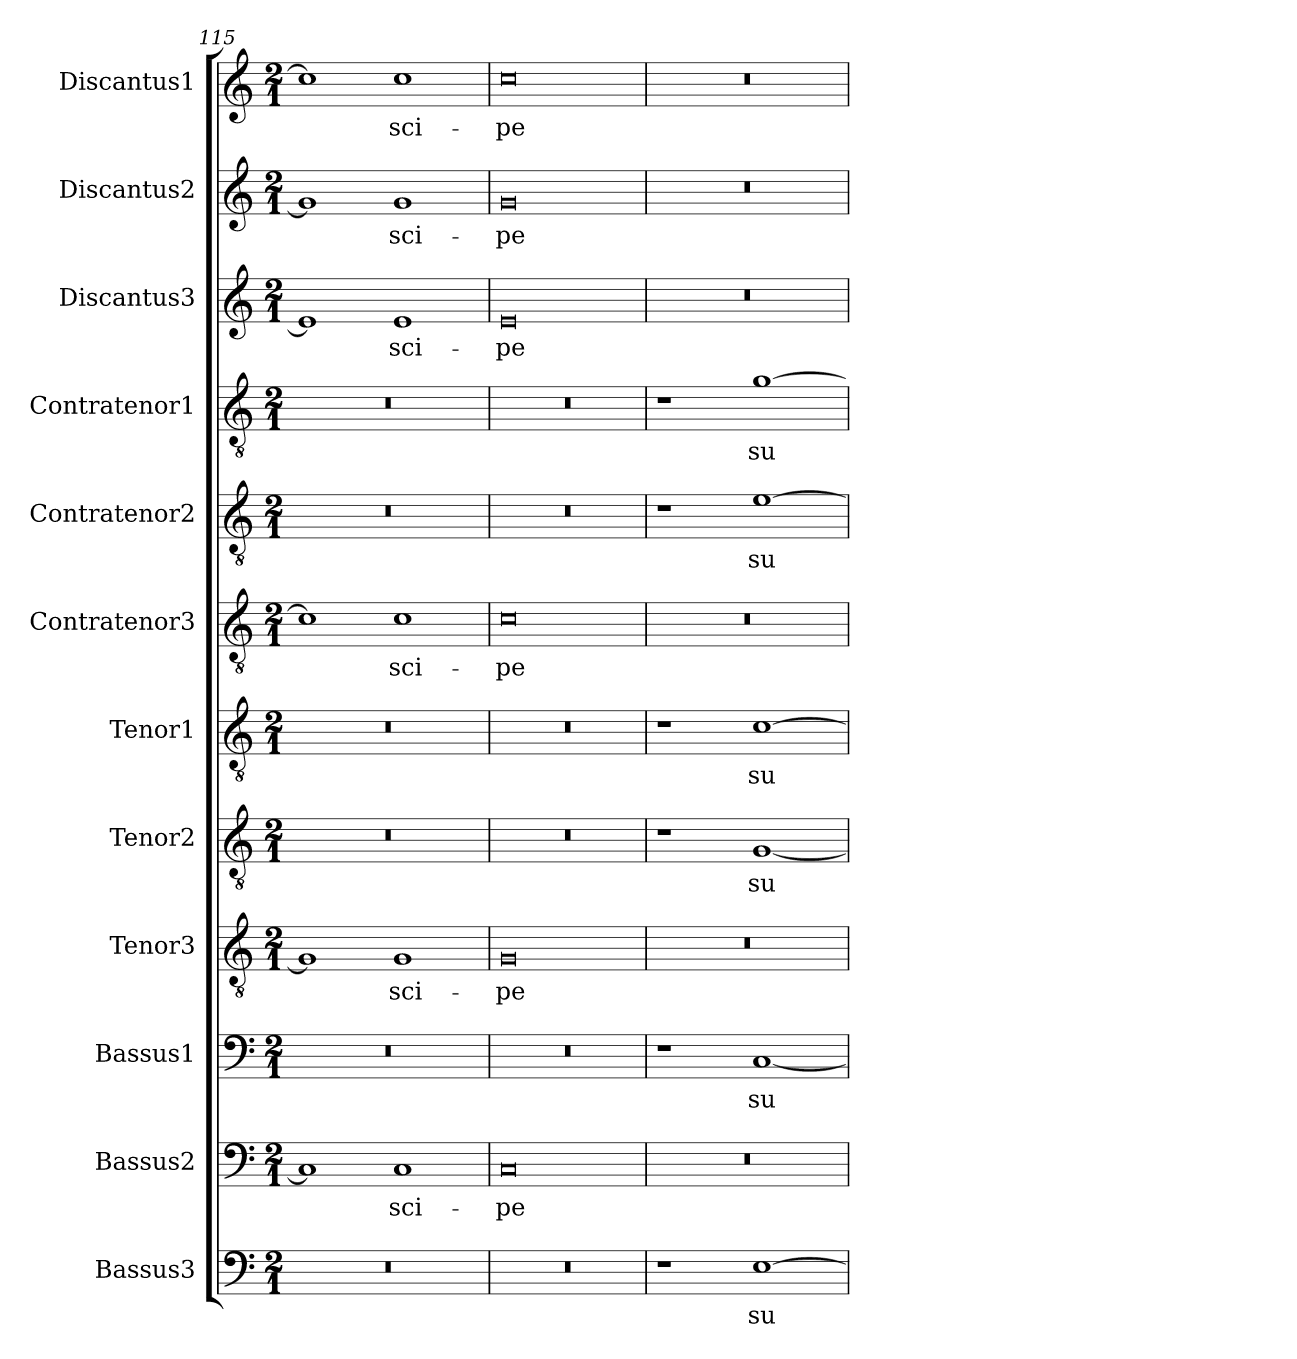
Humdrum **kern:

**kern	**text	**kern	**text	**kern	**text	**kern	**text	**kern	**text	**kern	**text	**kern	**text	**kern	**text	**kern	**text	**kern	**text	**kern	**text	**kern	**text
*part12	*part12	*part11	*part11	*part10	*part10	*part9	*part9	*part8	*part8	*part7	*part7	*part6	*part6	*part5	*part5	*part4	*part4	*part3	*part3	*part2	*part2	*part1	*part1
*staff12	*staff12	*staff11	*staff11	*staff10	*staff10	*staff9	*staff9	*staff8	*staff8	*staff7	*staff7	*staff6	*staff6	*staff5	*staff5	*staff4	*staff4	*staff3	*staff3	*staff2	*staff2	*staff1	*staff1
*I"Bassus3	*	*I"Bassus2	*	*I"Bassus1	*	*I"Tenor3	*	*I"Tenor2	*	*I"Tenor1	*	*I"Contratenor3	*	*I"Contratenor2	*	*I"Contratenor1	*	*I"Discantus3	*	*I"Discantus2	*	*I"Discantus1	*
*I'B3	*	*I'B2	*	*I'B1	*	*I'T3	*	*I'T2	*	*I'T1	*	*I'Ct3	*	*I'Ct2	*	*I'Ct1	*	*I'D3	*	*I'D2	*	*I'D1	*
*clefF4	*	*clefF4	*	*clefF4	*	*clefGv2	*	*clefGv2	*	*clefGv2	*	*clefGv2	*	*clefGv2	*	*clefGv2	*	*clefG2	*	*clefG2	*	*clefG2	*
*k[]	*	*k[]	*	*k[]	*	*k[]	*	*k[]	*	*k[]	*	*k[]	*	*k[]	*	*k[]	*	*k[]	*	*k[]	*	*k[]	*
*M2/1	*	*M2/1	*	*M2/1	*	*M2/1	*	*M2/1	*	*M2/1	*	*M2/1	*	*M2/1	*	*M2/1	*	*M2/1	*	*M2/1	*	*M2/1	*
=115	=115	=115	=115	=115	=115	=115	=115	=115	=115	=115	=115	=115	=115	=115	=115	=115	=115	=115	=115	=115	=115	=115	=115
0r	.	1C]	.	0r	.	1G]	.	0r	.	0r	.	1c]	.	0r	.	0r	.	1e]	.	1g]	.	1cc]	.
.	.	1C	-sci-	.	.	1G	-sci-	.	.	.	.	1c	-sci-	.	.	.	.	1e	-sci-	1g	-sci-	1cc	-sci-
=116	=116	=116	=116	=116	=116	=116	=116	=116	=116	=116	=116	=116	=116	=116	=116	=116	=116	=116	=116	=116	=116	=116	=116
0r	.	0C	-pe	0r	.	0G	-pe	0r	.	0r	.	0c	-pe	0r	.	0r	.	0e	-pe	0g	-pe	0cc	-pe
=117	=117	=117	=117	=117	=117	=117	=117	=117	=117	=117	=117	=117	=117	=117	=117	=117	=117	=117	=117	=117	=117	=117	=117
1r	.	0r	.	1r	.	0r	.	1r	.	1r	.	0r	.	1r	.	1r	.	0r	.	0r	.	0r	.
[1E	su-	.	.	[1C	su-	.	.	[1G	su-	[1c	su-	.	.	[1e	su-	[1g	su-	.	.	.	.	.	.
=	=	=	=	=	=	=	=	=	=	=	=	=	=	=	=	=	=	=	=	=	=	=	=
*-	*-	*-	*-	*-	*-	*-	*-	*-	*-	*-	*-	*-	*-	*-	*-	*-	*-	*-	*-	*-	*-	*-	*-
